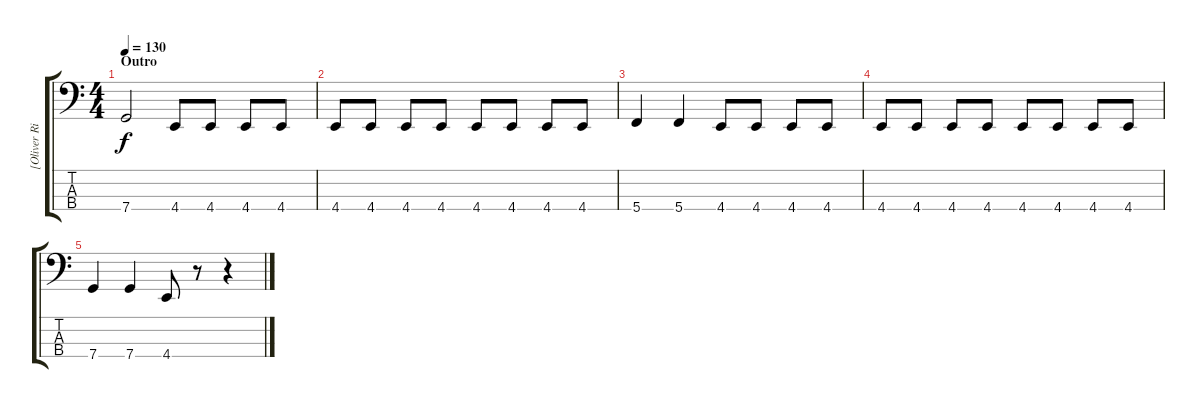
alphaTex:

\track ("[Oliver Riedel]  Bass" "[Oliver Ri") {instrument electricbassfinger}
\staff {score tabs}
\tuning (Eb2 Bb1 F1 C1) {hide}
\ts (4 4)
\section ("" "Outro")
\tempo 130
\clef f4
\ks c
7.4.2{dy f} 4.4.8 4.4.8 4.4.8 4.4.8 |
4.4.8 4.4.8 4.4.8 4.4.8 4.4.8 4.4.8 4.4.8 4.4.8 |
5.4.4 5.4.4 4.4.8 4.4.8 4.4.8 4.4.8 |
4.4.8 4.4.8 4.4.8 4.4.8 4.4.8 4.4.8 4.4.8 4.4.8 |
7.4.4 7.4.4 4.4.8 r.8 r.4
